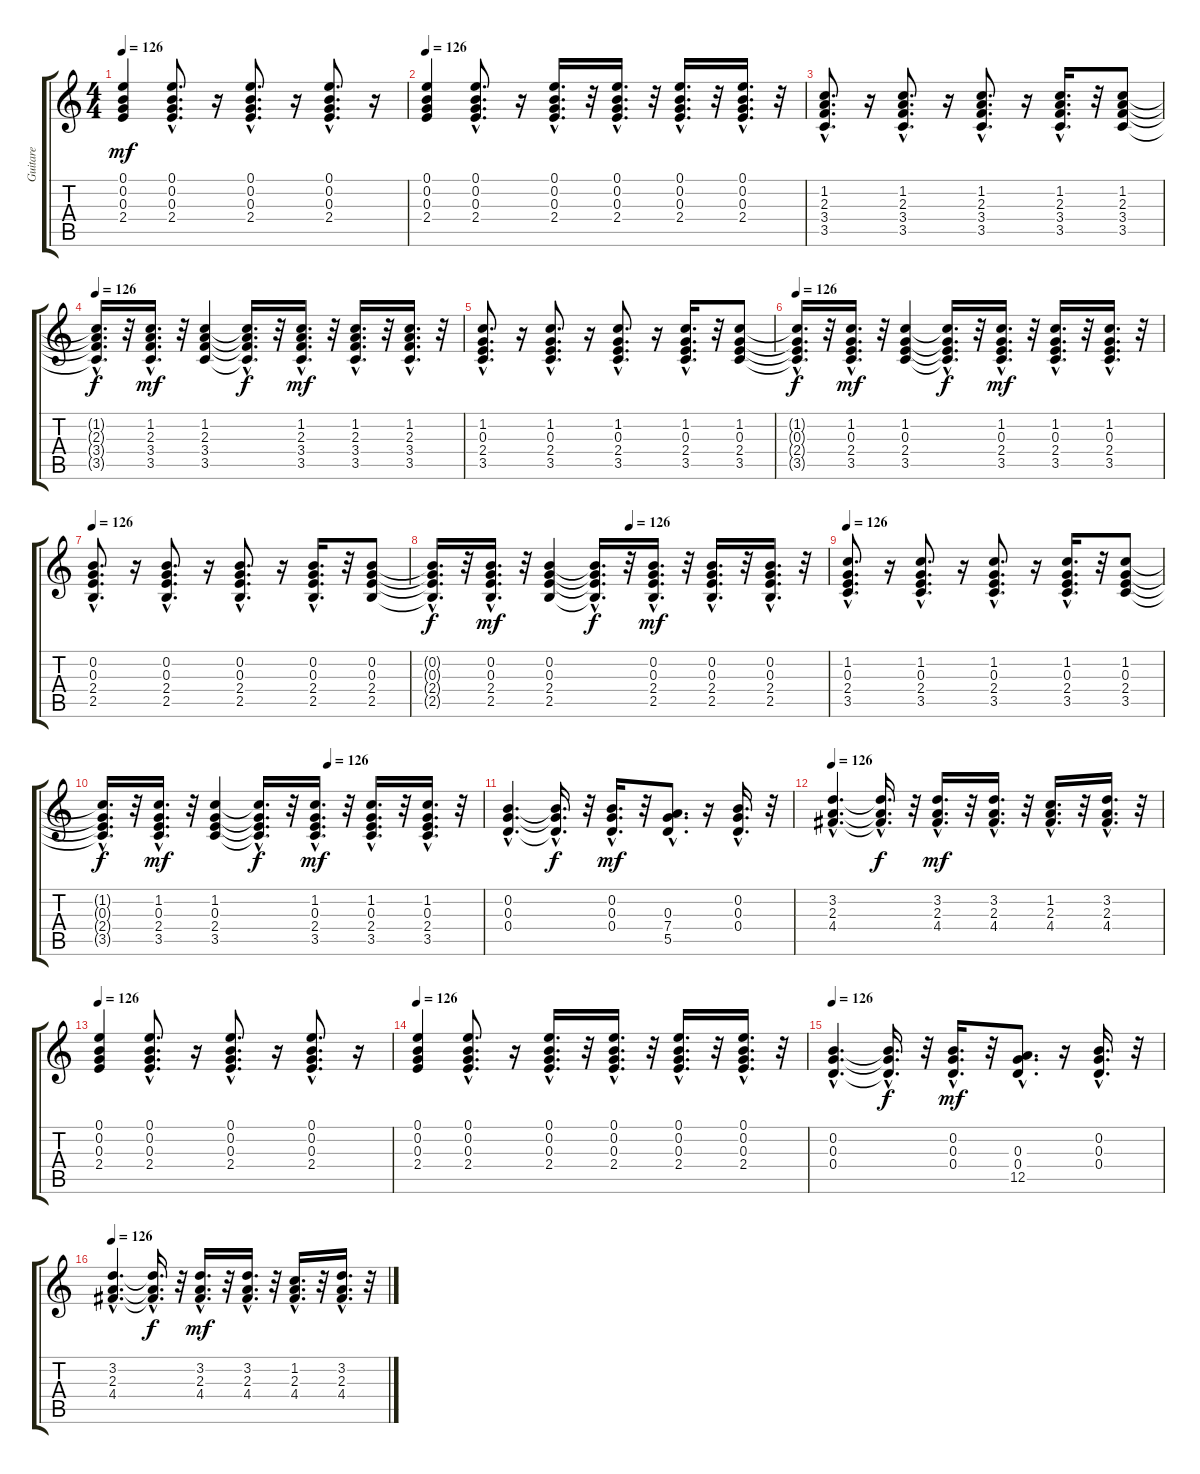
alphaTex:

\track ("Guitare" "Guitare") {instrument acousticguitarnylon}
\staff {score tabs}
\tuning (E4 B3 G3 D3 A2 E2) {hide}
\ts (4 4)
\tempo 126
\clef g2
\ks c
(0.1 0.2 0.3 2.4).4{dy mf} (0.1{hac} 0.2{hac} 0.3{hac} 2.4{hac}).8{d} r.16 (0.1{hac} 0.2{hac} 0.3{hac} 2.4{hac}).8{d} r.16 (0.1{hac} 0.2{hac} 0.3{hac} 2.4{hac}).8{d} r.16 |
\tempo 126
(0.1 0.2 0.3 2.4).4 (0.1{hac} 0.2{hac} 0.3{hac} 2.4{hac}).8{d} r.16 (0.1{hac} 0.2{hac} 0.3{hac} 2.4{hac}).16{d} r.32 (0.1{hac} 0.2{hac} 0.3{hac} 2.4{hac}).16{d} r.32 (0.1{hac} 0.2{hac} 0.3{hac} 2.4{hac}).16{d} r.32 (0.1{hac} 0.2{hac} 0.3{hac} 2.4{hac}).16{d} r.32 |
(1.2{hac} 2.3{hac} 3.4{hac} 3.5{hac}).8{d} r.16 (1.2{hac} 2.3{hac} 3.4{hac} 3.5{hac}).8{d} r.16 (1.2{hac} 2.3{hac} 3.4{hac} 3.5{hac}).8{d} r.16 (1.2{hac} 2.3{hac} 3.4{hac} 3.5{hac}).16{d} r.32 (1.2 2.3 3.4 3.5).8 |
\tempo 126
(1.2{hac t} 2.3{hac t} 3.4{hac t} 3.5{hac t}).16{d dy f} r.32 (1.2{hac} 2.3{hac} 3.4{hac} 3.5{hac}).16{d dy mf} r.32 (1.2 2.3 3.4 3.5).4 (1.2{hac t} 2.3{hac t} 3.4{hac t} 3.5{hac t}).16{d dy f} r.32 (1.2{hac} 2.3{hac} 3.4{hac} 3.5{hac}).16{d dy mf} r.32 (1.2{hac} 2.3{hac} 3.4{hac} 3.5{hac}).16{d} r.32 (1.2{hac} 2.3{hac} 3.4{hac} 3.5{hac}).16{d} r.32 |
(1.2{hac} 0.3{hac} 2.4{hac} 3.5{hac}).8{d} r.16 (1.2{hac} 0.3{hac} 2.4{hac} 3.5{hac}).8{d} r.16 (1.2{hac} 0.3{hac} 2.4{hac} 3.5{hac}).8{d} r.16 (1.2{hac} 0.3{hac} 2.4{hac} 3.5{hac}).16{d} r.32 (1.2 0.3 2.4 3.5).8 |
\tempo 126
(1.2{hac t} 0.3{hac t} 2.4{hac t} 3.5{hac t}).16{d dy f} r.32 (1.2{hac} 0.3{hac} 2.4{hac} 3.5{hac}).16{d dy mf} r.32 (1.2 0.3 2.4 3.5).4 (1.2{hac t} 0.3{hac t} 2.4{hac t} 3.5{hac t}).16{d dy f} r.32 (1.2{hac} 0.3{hac} 2.4{hac} 3.5{hac}).16{d dy mf} r.32 (1.2{hac} 0.3{hac} 2.4{hac} 3.5{hac}).16{d} r.32 (1.2{hac} 0.3{hac} 2.4{hac} 3.5{hac}).16{d} r.32 |
\tempo 126
(0.2{hac} 0.3{hac} 2.4{hac} 2.5{hac}).8{d} r.16 (0.2{hac} 0.3{hac} 2.4{hac} 2.5{hac}).8{d} r.16 (0.2{hac} 0.3{hac} 2.4{hac} 2.5{hac}).8{d} r.16 (0.2{hac} 0.3{hac} 2.4{hac} 2.5{hac}).16{d} r.32 (0.2 0.3 2.4 2.5).8 |
\tempo (126 0.5)
(0.2{hac t} 0.3{hac t} 2.4{hac t} 2.5{hac t}).16{d dy f} r.32 (0.2{hac} 0.3{hac} 2.4{hac} 2.5{hac}).16{d dy mf} r.32 (0.2 0.3 2.4 2.5).4 (0.2{hac t} 0.3{hac t} 2.4{hac t} 2.5{hac t}).16{d dy f} r.32 (0.2{hac} 0.3{hac} 2.4{hac} 2.5{hac}).16{d dy mf} r.32 (0.2{hac} 0.3{hac} 2.4{hac} 2.5{hac}).16{d} r.32 (0.2{hac} 0.3{hac} 2.4{hac} 2.5{hac}).16{d} r.32 |
\tempo 126
(1.2{hac} 0.3{hac} 2.4{hac} 3.5{hac}).8{d} r.16 (1.2{hac} 0.3{hac} 2.4{hac} 3.5{hac}).8{d} r.16 (1.2{hac} 0.3{hac} 2.4{hac} 3.5{hac}).8{d} r.16 (1.2{hac} 0.3{hac} 2.4{hac} 3.5{hac}).16{d} r.32 (1.2 0.3 2.4 3.5).8 |
\tempo (126 0.59375)
(1.2{hac t} 0.3{hac t} 2.4{hac t} 3.5{hac t}).16{d dy f} r.32 (1.2{hac} 0.3{hac} 2.4{hac} 3.5{hac}).16{d dy mf} r.32 (1.2 0.3 2.4 3.5).4 (1.2{hac t} 0.3{hac t} 2.4{hac t} 3.5{hac t}).16{d dy f} r.32 (1.2{hac} 0.3{hac} 2.4{hac} 3.5{hac}).16{d dy mf} r.32 (1.2{hac} 0.3{hac} 2.4{hac} 3.5{hac}).16{d} r.32 (1.2{hac} 0.3{hac} 2.4{hac} 3.5{hac}).16{d} r.32 |
(0.2{hac} 0.3{hac} 0.4{hac}).4{d} (0.2{hac t} 0.3{hac t} 0.4{hac t}).16{d dy f} r.32 (0.2{hac} 0.3{hac} 0.4{hac}).16{d dy mf} r.32 (0.3{hac} 7.4{hac} 5.5{hac}).8{d} r.16 (0.2{hac} 0.3{hac} 0.4{hac}).16{d} r.32 |
\tempo 126
(3.2{hac} 2.3{hac} 4.4{hac}).4{d} (3.2{hac t} 2.3{hac t} 4.4{hac t}).16{d dy f} r.32 (3.2{hac} 2.3{hac} 4.4{hac}).16{d dy mf} r.32 (3.2{hac} 2.3{hac} 4.4{hac}).16{d} r.32 (1.2{hac} 2.3{hac} 4.4{hac}).16{d} r.32 (3.2{hac} 2.3{hac} 4.4{hac}).16{d} r.32 |
\tempo 126
(0.1 0.2 0.3 2.4).4 (0.1{hac} 0.2{hac} 0.3{hac} 2.4{hac}).8{d} r.16 (0.1{hac} 0.2{hac} 0.3{hac} 2.4{hac}).8{d} r.16 (0.1{hac} 0.2{hac} 0.3{hac} 2.4{hac}).8{d} r.16 |
\tempo 126
(0.1 0.2 0.3 2.4).4 (0.1{hac} 0.2{hac} 0.3{hac} 2.4{hac}).8{d} r.16 (0.1{hac} 0.2{hac} 0.3{hac} 2.4{hac}).16{d} r.32 (0.1{hac} 0.2{hac} 0.3{hac} 2.4{hac}).16{d} r.32 (0.1{hac} 0.2{hac} 0.3{hac} 2.4{hac}).16{d} r.32 (0.1{hac} 0.2{hac} 0.3{hac} 2.4{hac}).16{d} r.32 |
\tempo 126
(0.2{hac} 0.3{hac} 0.4{hac}).4{d} (0.2{hac t} 0.3{hac t} 0.4{hac t}).16{d dy f} r.32 (0.2{hac} 0.3{hac} 0.4{hac}).16{d dy mf} r.32 (0.3{hac} 0.4{hac} 12.5{hac}).8{d} r.16 (0.2{hac} 0.3{hac} 0.4{hac}).16{d} r.32 |
\tempo 126
(3.2{hac} 2.3{hac} 4.4{hac}).4{d} (3.2{hac t} 2.3{hac t} 4.4{hac t}).16{d dy f} r.32 (3.2{hac} 2.3{hac} 4.4{hac}).16{d dy mf} r.32 (3.2{hac} 2.3{hac} 4.4{hac}).16{d} r.32 (1.2{hac} 2.3{hac} 4.4{hac}).16{d} r.32 (3.2{hac} 2.3{hac} 4.4{hac}).16{d} r.32
